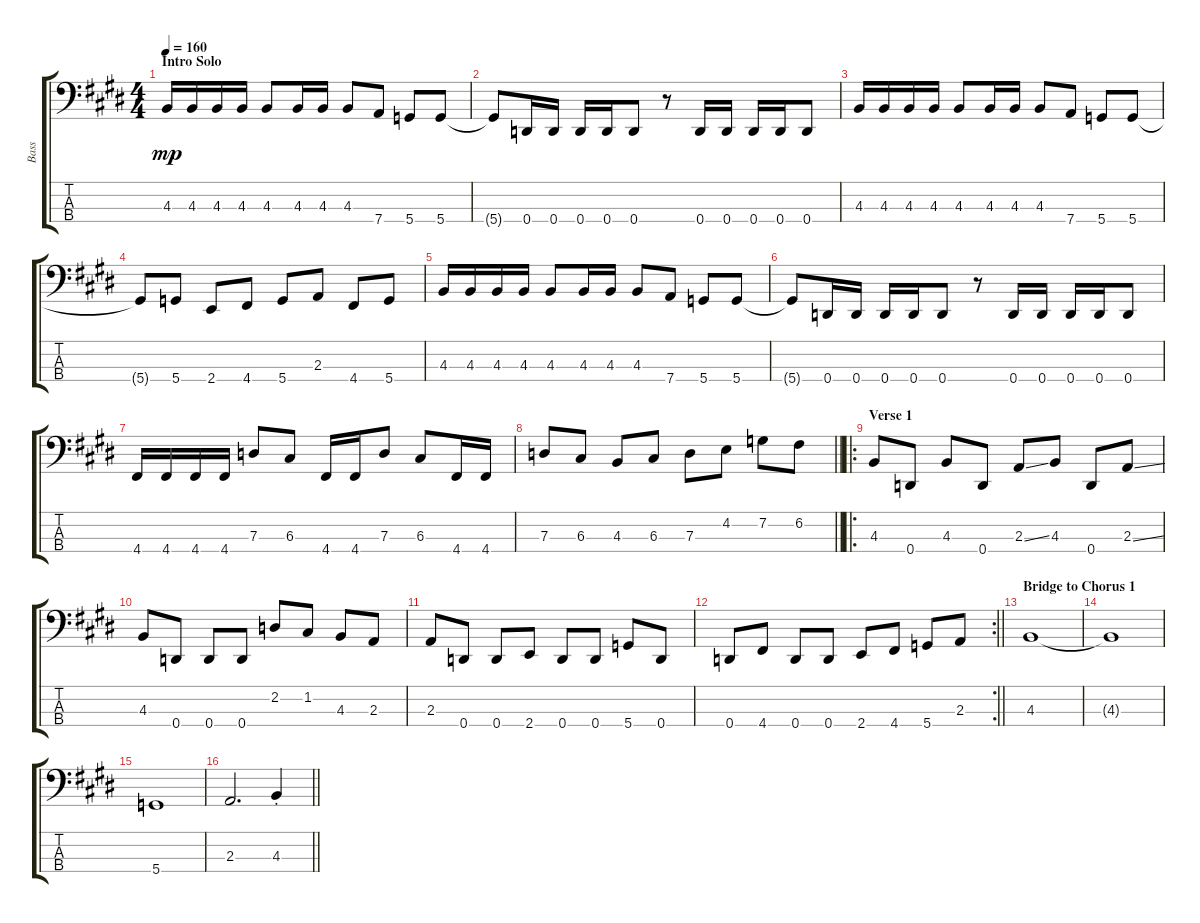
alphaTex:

\track ("Bass" "Bass") {instrument electricbassfinger}
\staff {score tabs}
\tuning (F2 C2 G1 D1) {hide}
\ts (4 4)
\section ("" "Intro Solo")
\tempo 160
\clef f4
\ks e
4.3.16{dy mp} 4.3.16 4.3.16 4.3.16 4.3.8 4.3.16 4.3.16 4.3.8 7.4.8 5.4.8 5.4.8 |
5.4{t}.8 0.4.16 0.4.16 0.4.16 0.4.16 0.4.8 r.8 0.4.16 0.4.16 0.4.16 0.4.16 0.4.8 |
4.3.16 4.3.16 4.3.16 4.3.16 4.3.8 4.3.16 4.3.16 4.3.8 7.4.8 5.4.8 5.4.8 |
5.4{t}.8 5.4.8 2.4.8 4.4.8 5.4.8 2.3.8 4.4.8 5.4.8 |
4.3.16 4.3.16 4.3.16 4.3.16 4.3.8 4.3.16 4.3.16 4.3.8 7.4.8 5.4.8 5.4.8 |
5.4{t}.8 0.4.16 0.4.16 0.4.16 0.4.16 0.4.8 r.8 0.4.16 0.4.16 0.4.16 0.4.16 0.4.8 |
4.4.16 4.4.16 4.4.16 4.4.16 7.3.8 6.3.8 4.4.16 4.4.16 7.3.8 6.3.8 4.4.16 4.4.16 |
\barLineRight lightlight
7.3.8 6.3.8 4.3.8 6.3.8 7.3.8 4.2.8 7.2.8 6.2.8 |
\ro
\section ("" "Verse 1")
4.3.8 0.4.8 4.3.8 0.4.8 2.3{ss}.8 4.3.8 0.4.8 2.3{ss}.8 |
4.3.8 0.4.8 0.4.8 0.4.8 2.2.8 1.2.8 4.3.8 2.3.8 |
2.3.8 0.4.8 0.4.8 2.4.8 0.4.8 0.4.8 5.4.8 0.4.8 |
\rc 2
\barLineRight lightlight
0.4.8 4.4.8 0.4.8 0.4.8 2.4.8 4.4.8 5.4.8 2.3.8 |
\section ("" "Bridge to Chorus 1")
4.3.1 |
4.3{t}.1 |
5.4.1 |
\barLineRight lightlight
2.3.2{d} 4.3{st}.4
